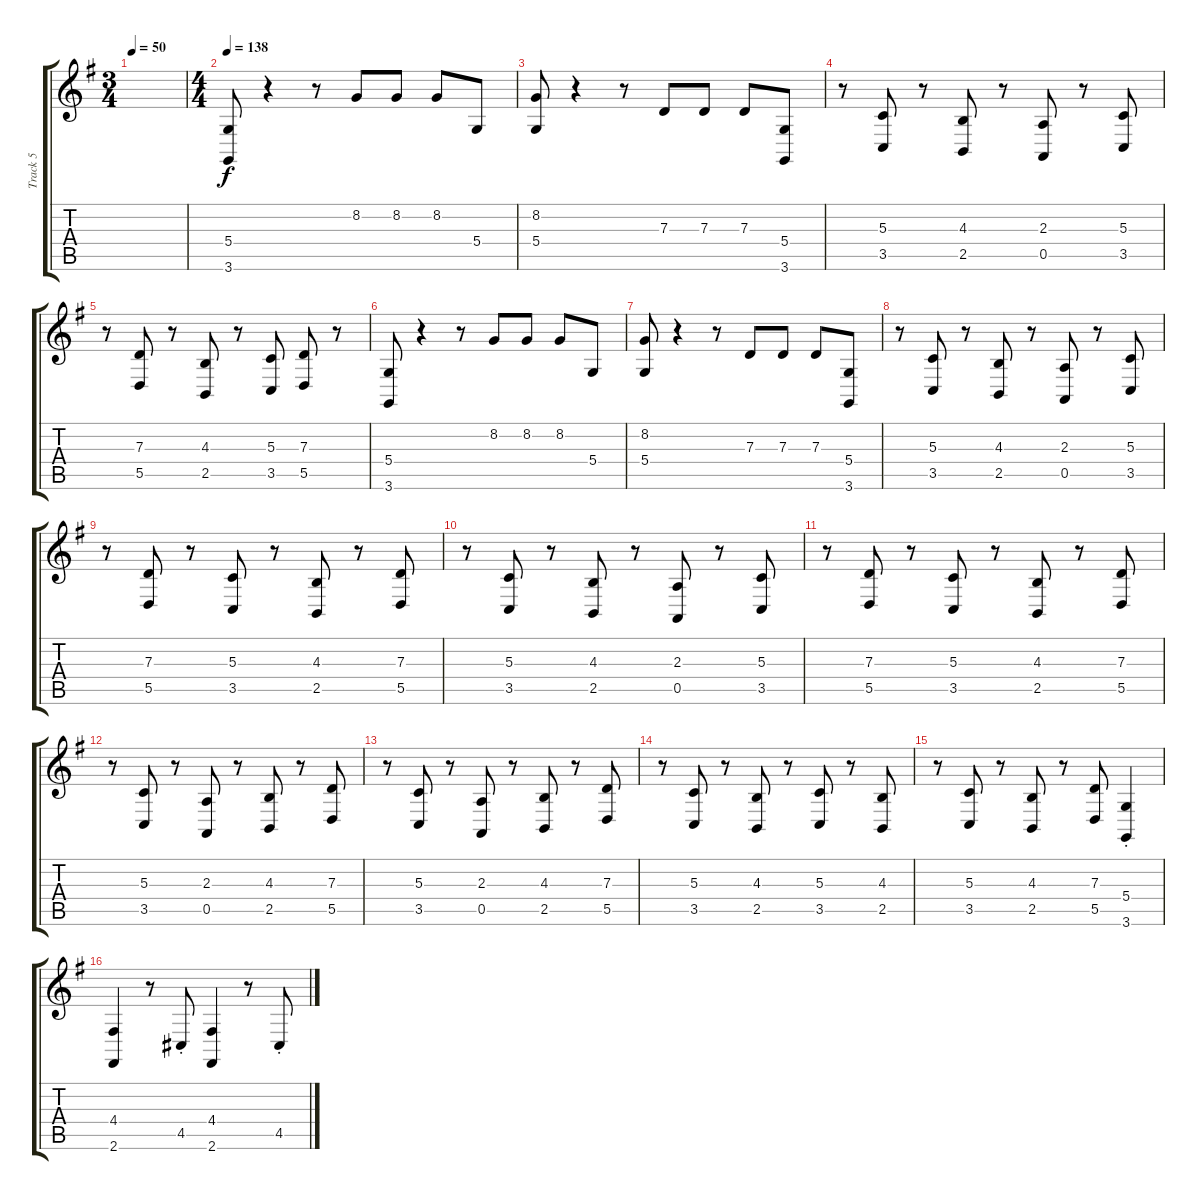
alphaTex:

\track ("Track 5" "Track 5") {instrument stringensemble1}
\staff {score tabs}
\tuning (E4 B3 G3 D3 A2 E2) {hide}
\ts (3 4)
\tempo 50
\clef g2
\ks g
|
\ts (4 4)
\tempo 138
(5.4 3.6).8 r.4 r.8 8.2.8 8.2.8 8.2.8 5.4.8 |
(8.2 5.4).8 r.4 r.8 7.3.8 7.3.8 7.3.8 (5.4 3.6).8 |
r.8 (5.3 3.5).8 r.8 (4.3 2.5).8 r.8 (2.3 0.5).8 r.8 (5.3 3.5).8 |
r.8 (7.3 5.5).8 r.8 (4.3 2.5).8 r.8 (5.3 3.5).8 (7.3 5.5).8 r.8 |
(5.4 3.6).8 r.4 r.8 8.2.8 8.2.8 8.2.8 5.4.8 |
(8.2 5.4).8 r.4 r.8 7.3.8 7.3.8 7.3.8 (5.4 3.6).8 |
r.8 (5.3 3.5).8 r.8 (4.3 2.5).8 r.8 (2.3 0.5).8 r.8 (5.3 3.5).8 |
r.8 (7.3 5.5).8 r.8 (5.3 3.5).8 r.8 (4.3 2.5).8 r.8 (7.3 5.5).8 |
r.8 (5.3 3.5).8 r.8 (4.3 2.5).8 r.8 (2.3 0.5).8 r.8 (5.3 3.5).8 |
r.8 (7.3 5.5).8 r.8 (5.3 3.5).8 r.8 (4.3 2.5).8 r.8 (7.3 5.5).8 |
r.8 (5.3 3.5).8 r.8 (2.3 0.5).8 r.8 (4.3 2.5).8 r.8 (7.3 5.5).8 |
r.8 (5.3 3.5).8 r.8 (2.3 0.5).8 r.8 (4.3 2.5).8 r.8 (7.3 5.5).8 |
r.8 (5.3 3.5).8 r.8 (4.3 2.5).8 r.8 (5.3 3.5).8 r.8 (4.3 2.5).8 |
r.8 (5.3 3.5).8 r.8 (4.3 2.5).8 r.8 (7.3 5.5).8 (5.4{st} 3.6{st}).4 |
(4.4 2.6).4 r.8 4.5{st}.8 (4.4 2.6).4 r.8 4.5{st}.8
